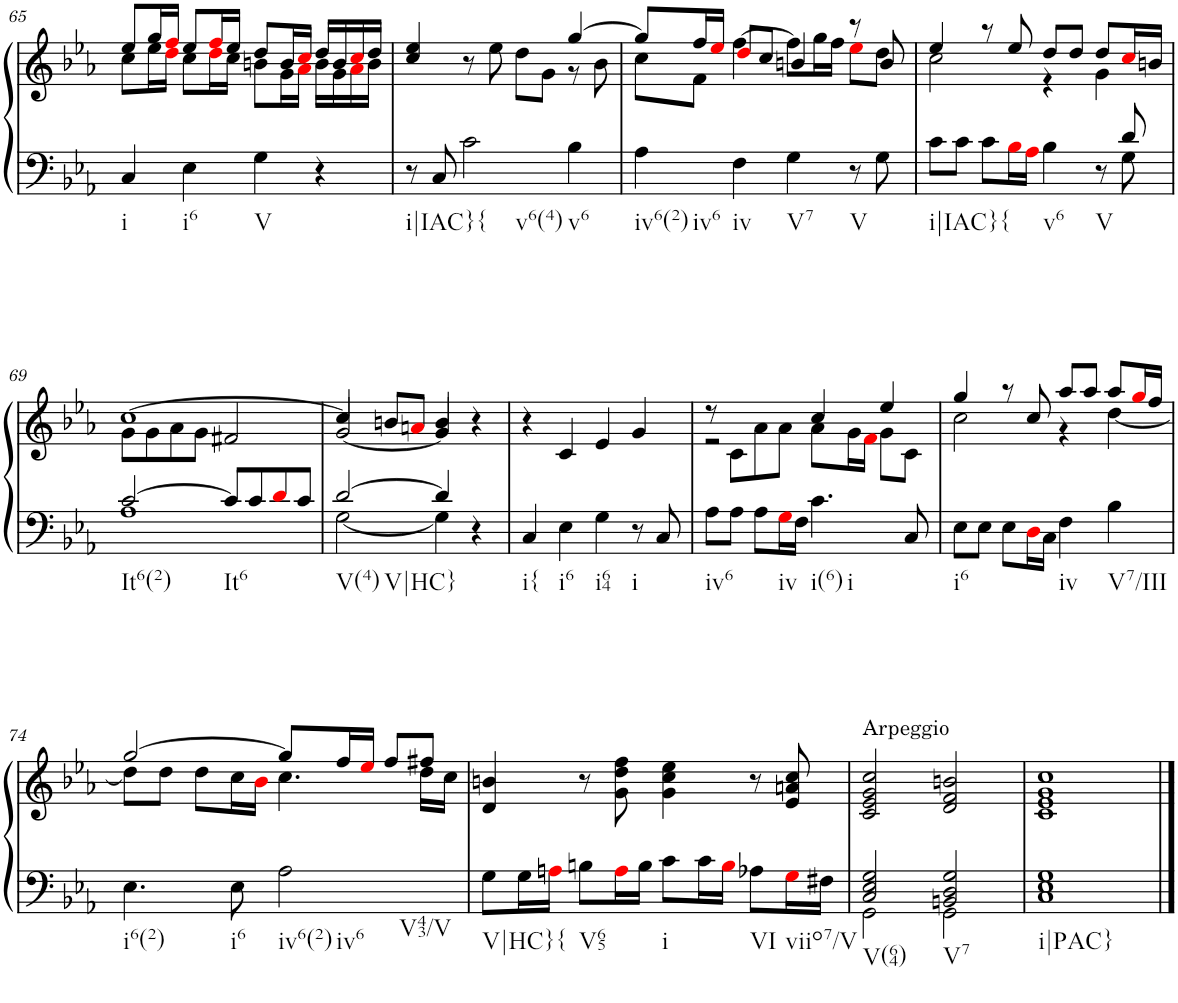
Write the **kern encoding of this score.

**kern	**kern
*part1	*part1
*staff2	*staff1
*I"Piano	*
*I'Pno.	*
!!LO:PB:g=z
*clefF4	*clefG2
*k[b-e-a-]	*k[b-e-a-]
*M4/4	*M4/4
*met(c)	*met(c)
=65	=65
*	*^
!LO:TX:b:t=i	!	!
4C/	8ee-/L	8cc\L
.	16gg/L	16ee-\L
.	16ffi/JJ	16ddi\JJ
!LO:TX:b:t=i6	!	!
4E-\	8ee-/L	8cc\L
.	16ffi/L	16ddi\L
.	16ee-/JJ	16cc\JJ
!LO:TX:b:t=V	!	!
4G\	8dd/L	8bn\L
.	16b/L	16g\L
.	16cci/JJ	16a-i\JJ
4r	16dd/LL	16b\LL
.	16b/	16g\
.	16cci/	16a-i\
.	16dd/JJ	16b\JJ
=66	=66	=66
!LO:TX:b:t=i|IAC}{	!	!
8r	4cc/ 4ee-/	2.ryy
8C/	.	.
!LO:TX:b:t=v6(4)	!	!
2c\	8r	.
.	8ee-\	.
.	8dd\L	.
.	8g\J	.
!LO:TX:b:t=v6	!	!
4B-\	[4gg/	8r
.	.	8b-\
=67	=67	=67
!LO:TX:b:t=iv6(2)	!	!
!LO:TX:b:t=iv6	!	!
4A-\	8gg/L]	8cc\L
.	16ff/L	8f\J
.	16ee-i/JJ	.
!LO:TX:b:t=iv	!	!
4F\	8ddi/L	[>4ff\
.	8cc/J	.
!LO:TX:b:t=V7	!	!
4G\	4bn/	8ff\L]
.	.	16gg\L
.	.	16ff\JJ
!LO:TX:b:t=V	!	!
8r	8r	8ee-i\L
8G\	8b/	8dd\J
=68	=68	=68
*^	*	*
!LO:TX:b:t=i|IAC}{	!	!	!
8c\L	2..ryy	4ee-/	2cc\
8c\J	.	.	.
8c\L	.	8r	.
16B-i\L	.	8ee-/	.
16A-i\JJ	.	.	.
!LO:TX:b:t=v6	!	!	!
4B-\	.	8dd/L	4r
.	.	8dd/J	.
!LO:TX:b:t=V	!	!	!
8r	.	8dd/L	4g\
8G\	8d/	16cci/L	.
.	.	16bn/JJ	.
!!LO:LB:g=z	!!
=69	=69	=69	=69
!LO:TX:b:t=It6(2)	!	!	!
[2c/	1A-	[1cc	8g\L
.	.	.	8g\
.	.	.	8a-\
.	.	.	8g\J
!LO:TX:b:t=It6	!	!	!
8c/L]	.	.	2f#X/
8c/	.	.	.
8di/	.	.	.
8c/J	.	.	.
=70	=70	=70	=70
!LO:TX:b:t=V(4)	!	!	!
!LO:TX:b:t=V|HC}	!	!	!
[2d/	[2G\	4cc/]	[<2g/
.	.	8bn/L	.
.	.	8ani/J	.
4d/]	4G\]	4b/	4g/]
4r	4ryy	4r	4ryy
=71	=71	=71	=71
!LO:TX:b:t=i{	!	!	!
*v	*v	*	*
*	*v	*v
4C/	4r
!LO:TX:b:t=i6	!
4E-\	4c/
!LO:TX:b:t=i64	!
4G\	4e-/
!LO:TX:b:t=i	!
8r	4g/
8C/	.
=72	=72
*	*^
!LO:TX:b:t=iv6	!	!
8A-\L	8r	2r
8A-\J	8c\L	.
8A-\L	8a-\	.
!LO:TX:b:t=iv	!	!
16Gi\L	8a-\J	.
16F\JJ	.	.
!LO:TX:b:t=i(6)	!	!
!LO:TX:b:t=i	!	!
4.c\	8a-\L	4cc/
.	16g\L	.
.	16fi\JJ	.
.	8g\L	4ee-/
8C/	8c\J	.
=73	=73	=73
!LO:TX:b:t=i6	!	!
8E-\L	4gg/	2cc\
8E-\J	.	.
8E-\L	8r	.
16Di\L	8cc/	.
16C\JJ	.	.
!LO:TX:b:t=iv	!	!
4F\	8aa-/L	4r
.	8aa-/J	.
!LO:TX:b:t=V7/III	!	!
4B-\	8aa-/L	[4dd\
.	16ggi/L	.
.	16ff/JJ	.
!!LO:LB:g=z	!!
=74	=74	=74
!LO:TX:b:t=i6(2)	!	!
4.E-\	[2gg/	8dd\L]
.	.	8dd\J
.	.	8dd\L
!LO:TX:b:t=i6	!	!
8E-\	.	16cc\L
.	.	16b-i\JJ
!LO:TX:b:t=iv6(2)	!	!
!LO:TX:b:t=iv6	!	!
!LO:TX:b:t=V43/V	!	!
2A-\	8gg/L]	4.cc\
.	16ff/L	.
.	16ee-i/JJ	.
.	8ff/L	.
.	8ff#X/J	16dd\LL
.	.	16cc\JJ
=75	=75	=75
!LO:TX:b:t=V|HC}{	!	!
*	*v	*v
8G\L	4d/ 4bn/
16G\L	.
16Ani\JJ	.
!LO:TX:b:t=V65	!
8Bn\L	8r
16Ai\L	8g\ 8dd\ 8ff\
16B\JJ	.
!LO:TX:b:t=i	!
8c\L	4g\ 4cc\ 4ee-\
16c\L	.
16Bi\JJ	.
!LO:TX:b:t=VI	!
8A-X\L	8r
!LO:TX:b:t=viio7/V	!
16Gi\L	8e-/ 8an/ 8cc/
16F#X\JJ	.
=76	=76
*^	*
!	!	!LO:TX:a:t=Arpeggio
!LO:TX:b:t=V(64)	!	!
2C/ 2E-/ 2G/	2GG\	2c/ 2e-/ 2g/ 2cc/
!LO:TX:b:t=V7	!	!
2BBn/ 2D/ 2G/	2GG\	2d/ 2f/ 2bn/
=77	=77	=77
!LO:TX:b:t=i|PAC}	!	!
*v	*v	*
1C 1E- 1G	1c 1e- 1g 1cc
==	==
*-	*-
